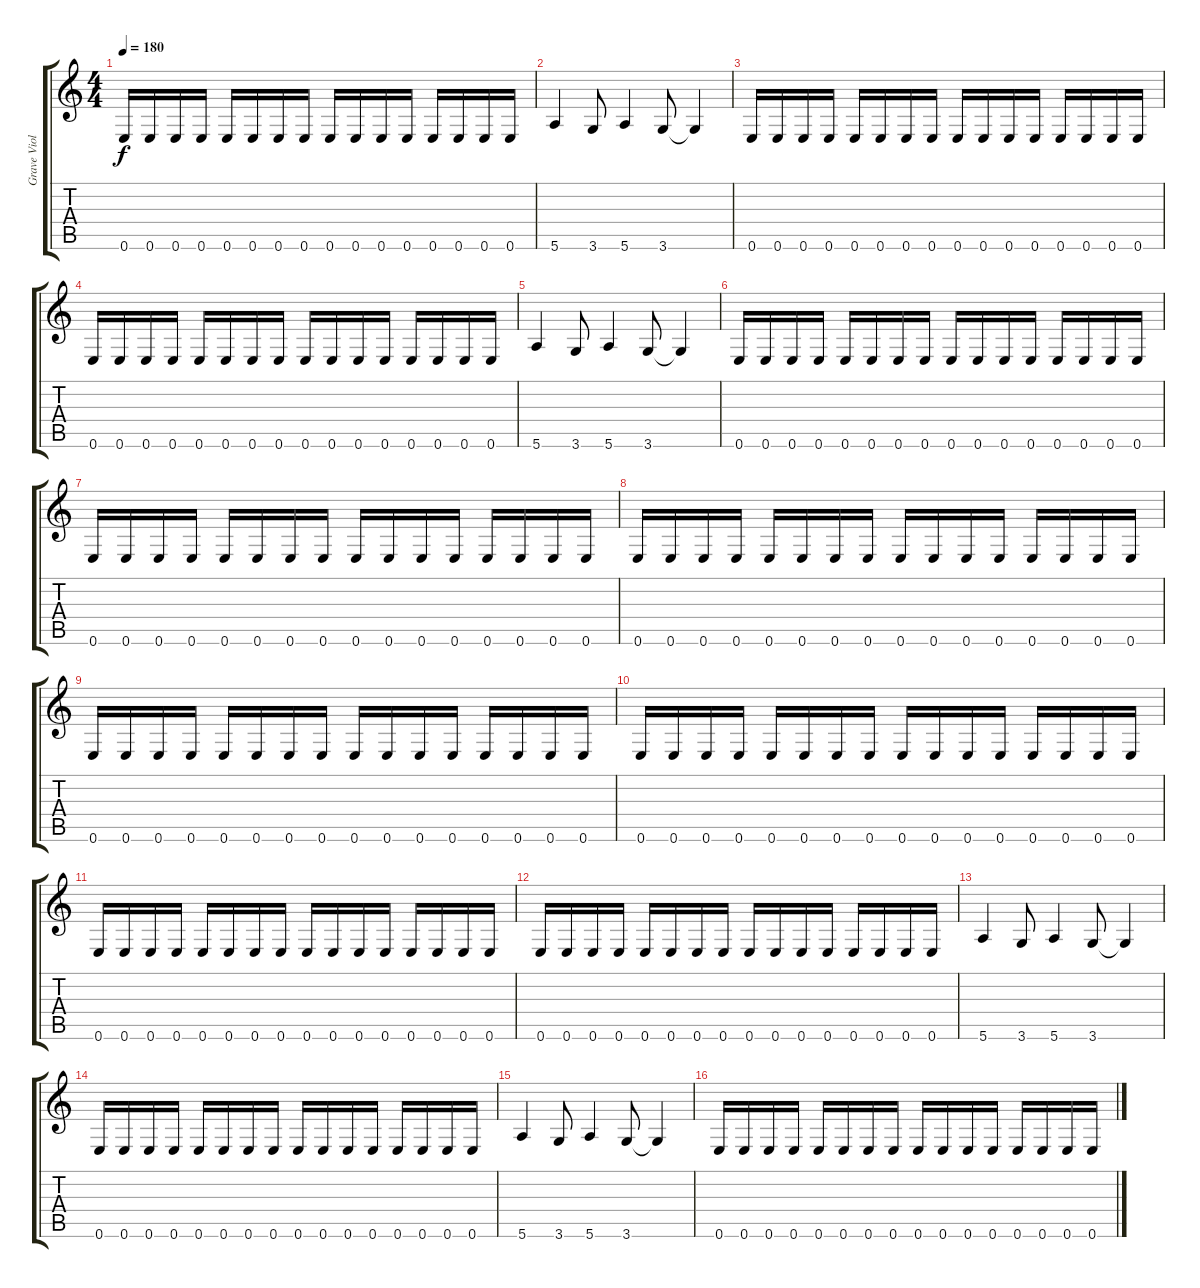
\track ("Grave Violator (Guitar)" "Grave Viol") {instrument overdrivenguitar}
\staff {score tabs}
\tuning (E4 B3 G3 D3 A2 E2) {hide}
\ts (4 4)
\tempo 180
\clef g2
\ks c
0.6.16{dy f} 0.6.16 0.6.16 0.6.16 0.6.16 0.6.16 0.6.16 0.6.16 0.6.16 0.6.16 0.6.16 0.6.16 0.6.16 0.6.16 0.6.16 0.6.16 |
5.6.4 3.6.8 5.6.4 3.6.8 3.6{t}.4 |
0.6.16 0.6.16 0.6.16 0.6.16 0.6.16 0.6.16 0.6.16 0.6.16 0.6.16 0.6.16 0.6.16 0.6.16 0.6.16 0.6.16 0.6.16 0.6.16 |
0.6.16 0.6.16 0.6.16 0.6.16 0.6.16 0.6.16 0.6.16 0.6.16 0.6.16 0.6.16 0.6.16 0.6.16 0.6.16 0.6.16 0.6.16 0.6.16 |
5.6.4 3.6.8 5.6.4 3.6.8 3.6{t}.4 |
0.6.16 0.6.16 0.6.16 0.6.16 0.6.16 0.6.16 0.6.16 0.6.16 0.6.16 0.6.16 0.6.16 0.6.16 0.6.16 0.6.16 0.6.16 0.6.16 |
0.6.16 0.6.16 0.6.16 0.6.16 0.6.16 0.6.16 0.6.16 0.6.16 0.6.16 0.6.16 0.6.16 0.6.16 0.6.16 0.6.16 0.6.16 0.6.16 |
0.6.16 0.6.16 0.6.16 0.6.16 0.6.16 0.6.16 0.6.16 0.6.16 0.6.16 0.6.16 0.6.16 0.6.16 0.6.16 0.6.16 0.6.16 0.6.16 |
0.6.16 0.6.16 0.6.16 0.6.16 0.6.16 0.6.16 0.6.16 0.6.16 0.6.16 0.6.16 0.6.16 0.6.16 0.6.16 0.6.16 0.6.16 0.6.16 |
0.6.16 0.6.16 0.6.16 0.6.16 0.6.16 0.6.16 0.6.16 0.6.16 0.6.16 0.6.16 0.6.16 0.6.16 0.6.16 0.6.16 0.6.16 0.6.16 |
0.6.16 0.6.16 0.6.16 0.6.16 0.6.16 0.6.16 0.6.16 0.6.16 0.6.16 0.6.16 0.6.16 0.6.16 0.6.16 0.6.16 0.6.16 0.6.16 |
0.6.16 0.6.16 0.6.16 0.6.16 0.6.16 0.6.16 0.6.16 0.6.16 0.6.16 0.6.16 0.6.16 0.6.16 0.6.16 0.6.16 0.6.16 0.6.16 |
5.6.4 3.6.8 5.6.4 3.6.8 3.6{t}.4 |
0.6.16 0.6.16 0.6.16 0.6.16 0.6.16 0.6.16 0.6.16 0.6.16 0.6.16 0.6.16 0.6.16 0.6.16 0.6.16 0.6.16 0.6.16 0.6.16 |
5.6.4 3.6.8 5.6.4 3.6.8 3.6{t}.4 |
0.6.16 0.6.16 0.6.16 0.6.16 0.6.16 0.6.16 0.6.16 0.6.16 0.6.16 0.6.16 0.6.16 0.6.16 0.6.16 0.6.16 0.6.16 0.6.16
